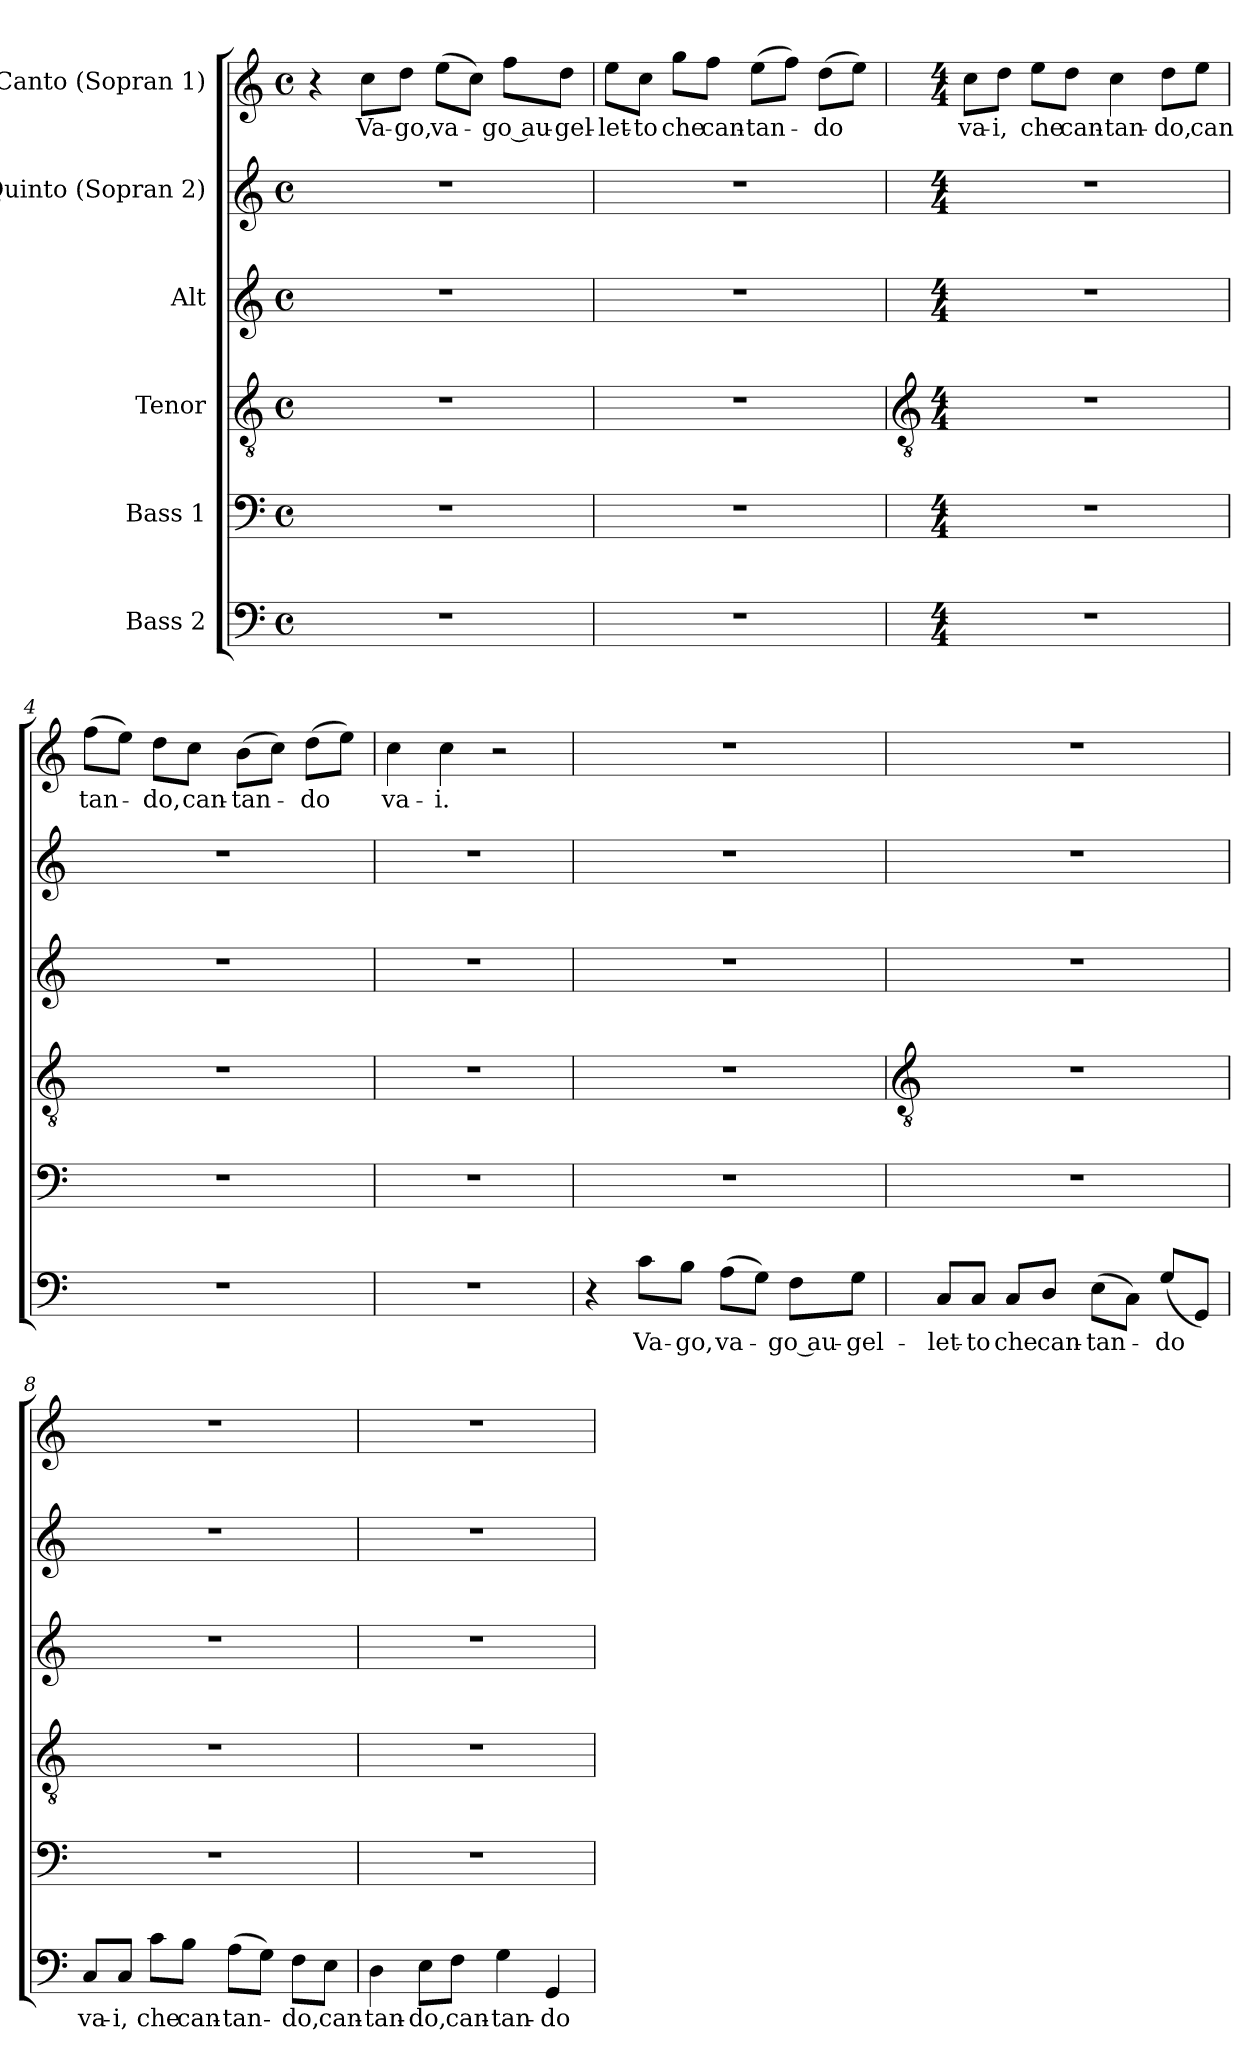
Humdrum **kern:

**kern	**text	**kern	**kern	**kern	**kern	**kern	**text
*part6	*part6	*part5	*part4	*part3	*part2	*part1	*part1
*staff6	*staff6	*staff5	*staff4	*staff3	*staff2	*staff1	*staff1
*I"Bass 2	*	*I"Bass 1	*I"Tenor	*I"Alt	*I"Quinto (Sopran 2)	*I"Canto  (Sopran 1)	*
*clefF4	*	*clefF4	*clefGv2	*clefG2	*clefG2	*clefG2	*
*k[]	*	*k[]	*k[]	*k[]	*k[]	*k[]	*
*C:	*	*C:	*C:	*C:	*C:	*C:	*
*M4/4	*	*M4/4	*M4/4	*M4/4	*M4/4	*M4/4	*
*met(c)	*	*met(c)	*met(c)	*met(c)	*met(c)	*met(c)	*
=1	=1	=1	=1	=1	=1	=1	=1
1r	.	1r	1r	1r	1r	4r	.
!	!	!	!	!	!	!	!LO:LY:b
.	.	.	.	.	.	8cc\L	Va-
!	!	!	!	!	!	!	!LO:LY:b
.	.	.	.	.	.	8dd\J	-go,
!	!	!	!	!	!	!	!LO:LY:b
.	.	.	.	.	.	(>8ee\L	va-
.	.	.	.	.	.	8cc\J)	.
!	!	!	!	!	!	!	!LO:LY:b
.	.	.	.	.	.	8ff\L	-go au-
!	!	!	!	!	!	!	!LO:LY:b
.	.	.	.	.	.	8dd\J	-gel-
=2	=2	=2	=2	=2	=2	=2	=2
!	!	!	!	!	!	!	!LO:LY:b
1r	.	1r	1r	1r	1r	8ee\L	-let-
!	!	!	!	!	!	!	!LO:LY:b
.	.	.	.	.	.	8cc\J	-to
!	!	!	!	!	!	!	!LO:LY:b
.	.	.	.	.	.	8gg\L	che
!	!	!	!	!	!	!	!LO:LY:b
.	.	.	.	.	.	8ff\J	can-
!	!	!	!	!	!	!	!LO:LY:b
.	.	.	.	.	.	(>8ee\L	-tan-
.	.	.	.	.	.	8ff\J)	.
!	!	!	!	!	!	!	!LO:LY:b
.	.	.	.	.	.	(>8dd\L	-do
.	.	.	.	.	.	8ee\J)	.
!!LO:LB:g=z
=3	=3	=3	=3	=3	=3	=3	=3
*	*	*	*clefGv2	*	*	*	*
*M4/4	*	*M4/4	*M4/4	*M4/4	*M4/4	*M4/4	*
!	!	!	!	!	!	!	!LO:LY:b
1r	.	1r	1r	1r	1r	8cc\L	va-
!	!	!	!	!	!	!	!LO:LY:b
.	.	.	.	.	.	8dd\J	-i,
!	!	!	!	!	!	!	!LO:LY:b
.	.	.	.	.	.	8ee\L	che
!	!	!	!	!	!	!	!LO:LY:b
.	.	.	.	.	.	8dd\J	can-
!	!	!	!	!	!	!	!LO:LY:b
.	.	.	.	.	.	4cc	-tan-
!	!	!	!	!	!	!	!LO:LY:b
.	.	.	.	.	.	8dd\L	-do,
!	!	!	!	!	!	!	!LO:LY:b
.	.	.	.	.	.	8ee\J	can
=4	=4	=4	=4	=4	=4	=4	=4
!	!	!	!	!	!	!	!LO:LY:b
1r	.	1r	1r	1r	1r	(>8ff\L	tan-
.	.	.	.	.	.	8ee\J)	.
!	!	!	!	!	!	!	!LO:LY:b
.	.	.	.	.	.	8dd\L	-do,
!	!	!	!	!	!	!	!LO:LY:b
.	.	.	.	.	.	8cc\J	can-
!	!	!	!	!	!	!	!LO:LY:b
.	.	.	.	.	.	(>8b\L	-tan-
.	.	.	.	.	.	8cc\J)	.
!	!	!	!	!	!	!	!LO:LY:b
.	.	.	.	.	.	(>8dd\L	-do
.	.	.	.	.	.	8ee\J)	.
=5	=5	=5	=5	=5	=5	=5	=5
!	!	!	!	!	!	!	!LO:LY:b
1r	.	1r	1r	1r	1r	4cc	va-
!	!	!	!	!	!	!	!LO:LY:b
.	.	.	.	.	.	4cc	-i.
.	.	.	.	.	.	2r	.
=6	=6	=6	=6	=6	=6	=6	=6
4r	.	1r	1r	1r	1r	1r	.
!	!LO:LY:b	!	!	!	!	!	!
8c\L	Va-	.	.	.	.	.	.
!	!LO:LY:b	!	!	!	!	!	!
8B\J	-go,	.	.	.	.	.	.
!	!LO:LY:b	!	!	!	!	!	!
(>8A\L	va-	.	.	.	.	.	.
8G\J)	.	.	.	.	.	.	.
!	!LO:LY:b	!	!	!	!	!	!
8F\L	-go au-	.	.	.	.	.	.
!	!LO:LY:b	!	!	!	!	!	!
8G\J	-gel-	.	.	.	.	.	.
!!LO:LB:g=z
=7	=7	=7	=7	=7	=7	=7	=7
*	*	*	*clefGv2	*	*	*	*
!	!LO:LY:b	!	!	!	!	!	!
8C/L	-let-	1r	1r	1r	1r	1r	.
!	!LO:LY:b	!	!	!	!	!	!
8C/J	-to	.	.	.	.	.	.
!	!LO:LY:b	!	!	!	!	!	!
8C/L	che	.	.	.	.	.	.
!	!LO:LY:b	!	!	!	!	!	!
8D/J	can-	.	.	.	.	.	.
!	!LO:LY:b	!	!	!	!	!	!
(8E\L	-tan-	.	.	.	.	.	.
8C\J)	.	.	.	.	.	.	.
!	!LO:LY:b	!	!	!	!	!	!
(8G/L	-do	.	.	.	.	.	.
8GG/J)	.	.	.	.	.	.	.
=8	=8	=8	=8	=8	=8	=8	=8
!	!LO:LY:b	!	!	!	!	!	!
8C/L	va-	1r	1r	1r	1r	1r	.
!	!LO:LY:b	!	!	!	!	!	!
8C/J	-i,	.	.	.	.	.	.
!	!LO:LY:b	!	!	!	!	!	!
8c\L	che	.	.	.	.	.	.
!	!LO:LY:b	!	!	!	!	!	!
8B\J	can-	.	.	.	.	.	.
!	!LO:LY:b	!	!	!	!	!	!
(>8A\L	-tan-	.	.	.	.	.	.
8G\J)	.	.	.	.	.	.	.
!	!LO:LY:b	!	!	!	!	!	!
8F\L	-do,	.	.	.	.	.	.
!	!LO:LY:b	!	!	!	!	!	!
8E\J	can-	.	.	.	.	.	.
=9	=9	=9	=9	=9	=9	=9	=9
!	!LO:LY:b	!	!	!	!	!	!
4D	-tan-	1r	1r	1r	1r	1r	.
!	!LO:LY:b	!	!	!	!	!	!
8E\L	-do,	.	.	.	.	.	.
!	!LO:LY:b	!	!	!	!	!	!
8F\J	can-	.	.	.	.	.	.
!	!LO:LY:b	!	!	!	!	!	!
4G	-tan-	.	.	.	.	.	.
!	!LO:LY:b	!	!	!	!	!	!
4GG	-do	.	.	.	.	.	.
=	=	=	=	=	=	=	=
*-	*-	*-	*-	*-	*-	*-	*-
